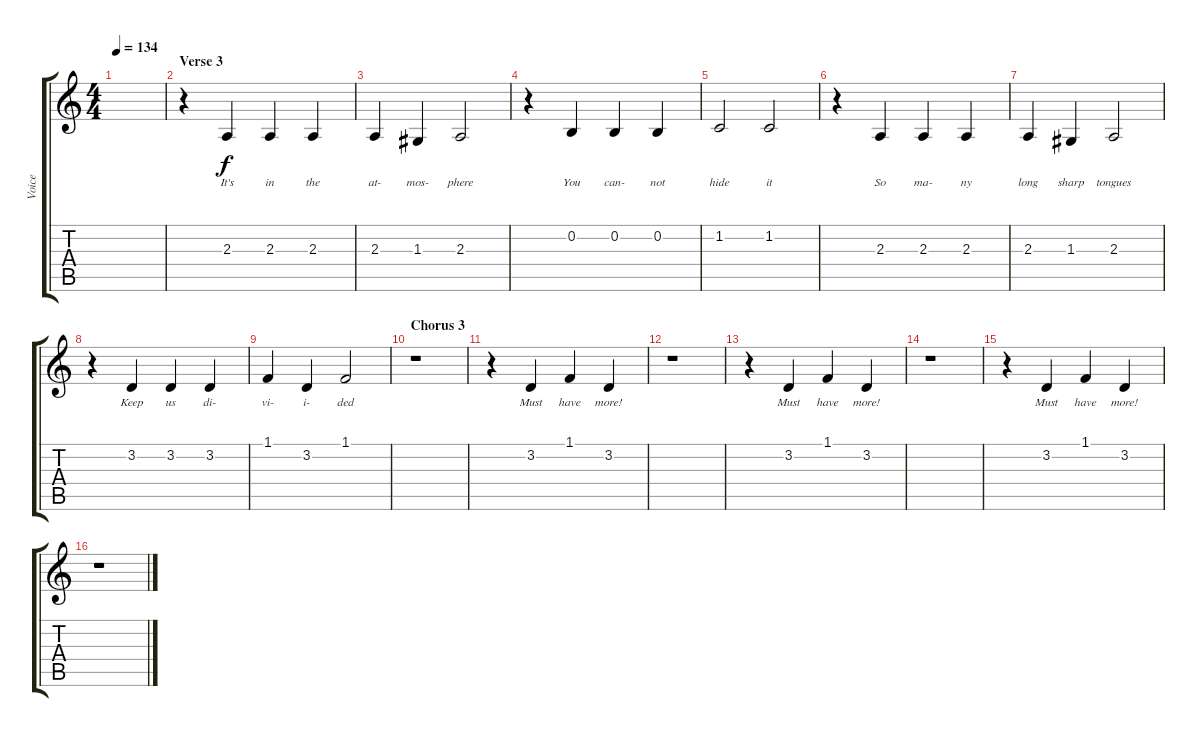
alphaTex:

\track ("Voice" "Voice") {instrument clarinet}
\staff {score tabs}
\tuning (E4 B3 G3 D3 A2 E2) {hide}
\ts (4 4)
\tempo 134
\clef g2
\ks c
|
\section ("" "Verse 3")
r.4 2.3.4{lyrics (0 "It's") lyrics (1 "") lyrics (2 "") lyrics (3 "") lyrics (4 "")} 2.3.4{lyrics (0 "in") lyrics (1 "") lyrics (2 "") lyrics (3 "") lyrics (4 "")} 2.3.4{lyrics (0 "the") lyrics (1 "") lyrics (2 "") lyrics (3 "") lyrics (4 "")} |
2.3.4{lyrics (0 "at-") lyrics (1 "") lyrics (2 "") lyrics (3 "") lyrics (4 "")} 1.3.4{lyrics (0 "mos-") lyrics (1 "") lyrics (2 "") lyrics (3 "") lyrics (4 "")} 2.3.2{lyrics (0 "phere") lyrics (1 "") lyrics (2 "") lyrics (3 "") lyrics (4 "")} |
r.4 0.2.4{lyrics (0 "You") lyrics (1 "") lyrics (2 "") lyrics (3 "") lyrics (4 "")} 0.2.4{lyrics (0 "can-") lyrics (1 "") lyrics (2 "") lyrics (3 "") lyrics (4 "")} 0.2.4{lyrics (0 "not") lyrics (1 "") lyrics (2 "") lyrics (3 "") lyrics (4 "")} |
1.2.2{lyrics (0 "hide") lyrics (1 "") lyrics (2 "") lyrics (3 "") lyrics (4 "")} 1.2.2{lyrics (0 "it") lyrics (1 "") lyrics (2 "") lyrics (3 "") lyrics (4 "")} |
r.4 2.3.4{lyrics (0 "So") lyrics (1 "") lyrics (2 "") lyrics (3 "") lyrics (4 "")} 2.3.4{lyrics (0 "ma-") lyrics (1 "") lyrics (2 "") lyrics (3 "") lyrics (4 "")} 2.3.4{lyrics (0 "ny") lyrics (1 "") lyrics (2 "") lyrics (3 "") lyrics (4 "")} |
2.3.4{lyrics (0 "long") lyrics (1 "") lyrics (2 "") lyrics (3 "") lyrics (4 "")} 1.3.4{lyrics (0 "sharp") lyrics (1 "") lyrics (2 "") lyrics (3 "") lyrics (4 "")} 2.3.2{lyrics (0 "tongues") lyrics (1 "") lyrics (2 "") lyrics (3 "") lyrics (4 "")} |
r.4 3.2.4{lyrics (0 "Keep") lyrics (1 "") lyrics (2 "") lyrics (3 "") lyrics (4 "")} 3.2.4{lyrics (0 "us") lyrics (1 "") lyrics (2 "") lyrics (3 "") lyrics (4 "")} 3.2.4{lyrics (0 "di-") lyrics (1 "") lyrics (2 "") lyrics (3 "") lyrics (4 "")} |
1.1.4{lyrics (0 "vi-") lyrics (1 "") lyrics (2 "") lyrics (3 "") lyrics (4 "")} 3.2.4{lyrics (0 "i-") lyrics (1 "") lyrics (2 "") lyrics (3 "") lyrics (4 "")} 1.1.2{lyrics (0 "ded") lyrics (1 "") lyrics (2 "") lyrics (3 "") lyrics (4 "")} |
\section ("" "Chorus 3")
r.1 |
r.4 3.2.4{lyrics (0 "Must") lyrics (1 "") lyrics (2 "") lyrics (3 "") lyrics (4 "")} 1.1.4{lyrics (0 "have") lyrics (1 "") lyrics (2 "") lyrics (3 "") lyrics (4 "")} 3.2.4{lyrics (0 "more!") lyrics (1 "") lyrics (2 "") lyrics (3 "") lyrics (4 "")} |
r.1 |
r.4 3.2.4{lyrics (0 "Must") lyrics (1 "") lyrics (2 "") lyrics (3 "") lyrics (4 "")} 1.1.4{lyrics (0 "have") lyrics (1 "") lyrics (2 "") lyrics (3 "") lyrics (4 "")} 3.2.4{lyrics (0 "more!") lyrics (1 "") lyrics (2 "") lyrics (3 "") lyrics (4 "")} |
r.1 |
r.4 3.2.4{lyrics (0 "Must") lyrics (1 "") lyrics (2 "") lyrics (3 "") lyrics (4 "")} 1.1.4{lyrics (0 "have") lyrics (1 "") lyrics (2 "") lyrics (3 "") lyrics (4 "")} 3.2.4{lyrics (0 "more!") lyrics (1 "") lyrics (2 "") lyrics (3 "") lyrics (4 "")} |
r.1
